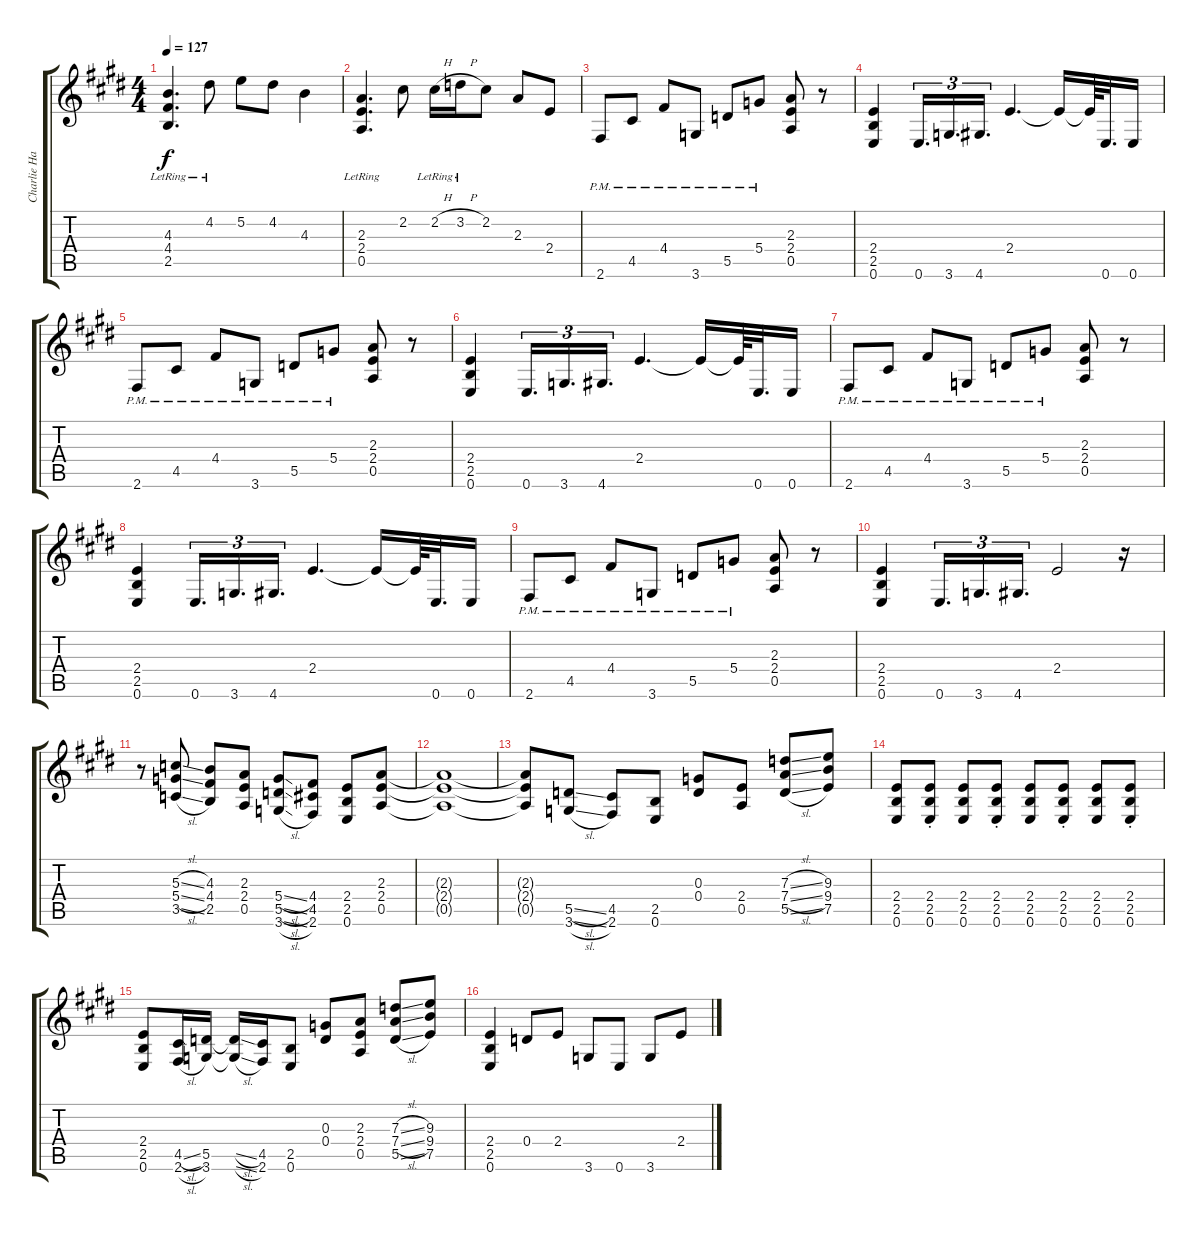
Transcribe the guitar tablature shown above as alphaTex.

\track ("Charlie Hargrett Guitar" "Charlie Ha") {instrument overdrivenguitar}
\staff {score tabs}
\tuning (E4 B3 G3 D3 A2 E2) {hide}
\ts (4 4)
\tempo 127
\clef g2
\ks e
(4.3 4.4 2.5{lr}).4{d dy f} 4.2{lr}.8 5.2.8 4.2.8 4.3.4 |
(2.3 2.4 0.5{lr}).4{d} 2.2.8 2.2{h lr}.16 3.2{h lr}.16 2.2.8 2.3.8 2.4.8 |
2.6{pm}.8 4.5{pm}.8 4.4{pm}.8 3.6{pm}.8 5.5{pm}.8 5.4{pm}.8 (2.3 2.4 0.5).8 r.8 |
(2.4 2.5 0.6).4 0.6.16{d tu (3 2)} 3.6.16{d tu (3 2)} 4.6.16{d tu (3 2)} 2.4.4{d} 2.4{t}.16 2.4{t}.64 0.6.32{d} 0.6.16 |
2.6{pm}.8 4.5{pm}.8 4.4{pm}.8 3.6{pm}.8 5.5{pm}.8 5.4{pm}.8 (2.3 2.4 0.5).8 r.8 |
(2.4 2.5 0.6).4 0.6.16{d tu (3 2)} 3.6.16{d tu (3 2)} 4.6.16{d tu (3 2)} 2.4.4{d} 2.4{t}.16 2.4{t}.64 0.6.32{d} 0.6.16 |
2.6{pm}.8 4.5{pm}.8 4.4{pm}.8 3.6{pm}.8 5.5{pm}.8 5.4{pm}.8 (2.3 2.4 0.5).8 r.8 |
(2.4 2.5 0.6).4 0.6.16{d tu (3 2)} 3.6.16{d tu (3 2)} 4.6.16{d tu (3 2)} 2.4.4{d} 2.4{t}.16 2.4{t}.64 0.6.32{d} 0.6.16 |
2.6{pm}.8 4.5{pm}.8 4.4{pm}.8 3.6{pm}.8 5.5{pm}.8 5.4{pm}.8 (2.3 2.4 0.5).8 r.8 |
(2.4 2.5 0.6).4 0.6.16{d tu (3 2)} 3.6.16{d tu (3 2)} 4.6.16{d tu (3 2)} 2.4.2 r.16 |
r.8 (5.3{sl} 5.4{sl} 3.5{sl}).8 (4.3 4.4 2.5).8 (2.3 2.4 0.5).8 (5.4{sl} 5.5{sl} 3.6{sl}).8 (4.4 4.5 2.6).8 (2.4 2.5 0.6).8 (2.3 2.4 0.5).8 |
(2.3{t} 2.4{t} 0.5{t}).1 |
(2.3{t} 2.4{t} 0.5{t}).8 (5.5{sl} 3.6{sl}).8 (4.5 2.6).8 (2.5 0.6).8 (0.3 0.4).8 (2.4 0.5).8 (7.3{sl} 7.4{sl} 5.5{sl}).8 (9.3 9.4 7.5).8 |
(2.4 2.5 0.6).8 (2.4 2.5 0.6{st}).8 (2.4 2.5 0.6).8 (2.4 2.5 0.6{st}).8 (2.4 2.5 0.6).8 (2.4 2.5 0.6{st}).8 (2.4 2.5 0.6).8 (2.4 2.5 0.6{st}).8 |
(2.4 2.5 0.6).8 (4.5{sl} 2.6{sl}).16 (5.5 3.6).16 (5.5{sl t} 3.6{sl t}).16 (4.5 2.6).16 (2.5 0.6).8 (0.3 0.4).8 (2.3 2.4 0.5).8 (7.3{sl} 7.4{sl} 5.5{sl}).8 (9.3 9.4 7.5).8 |
(2.4 2.5 0.6).4 0.4.8 2.4.8 3.6.8 0.6.8 3.6.8 2.4.8
